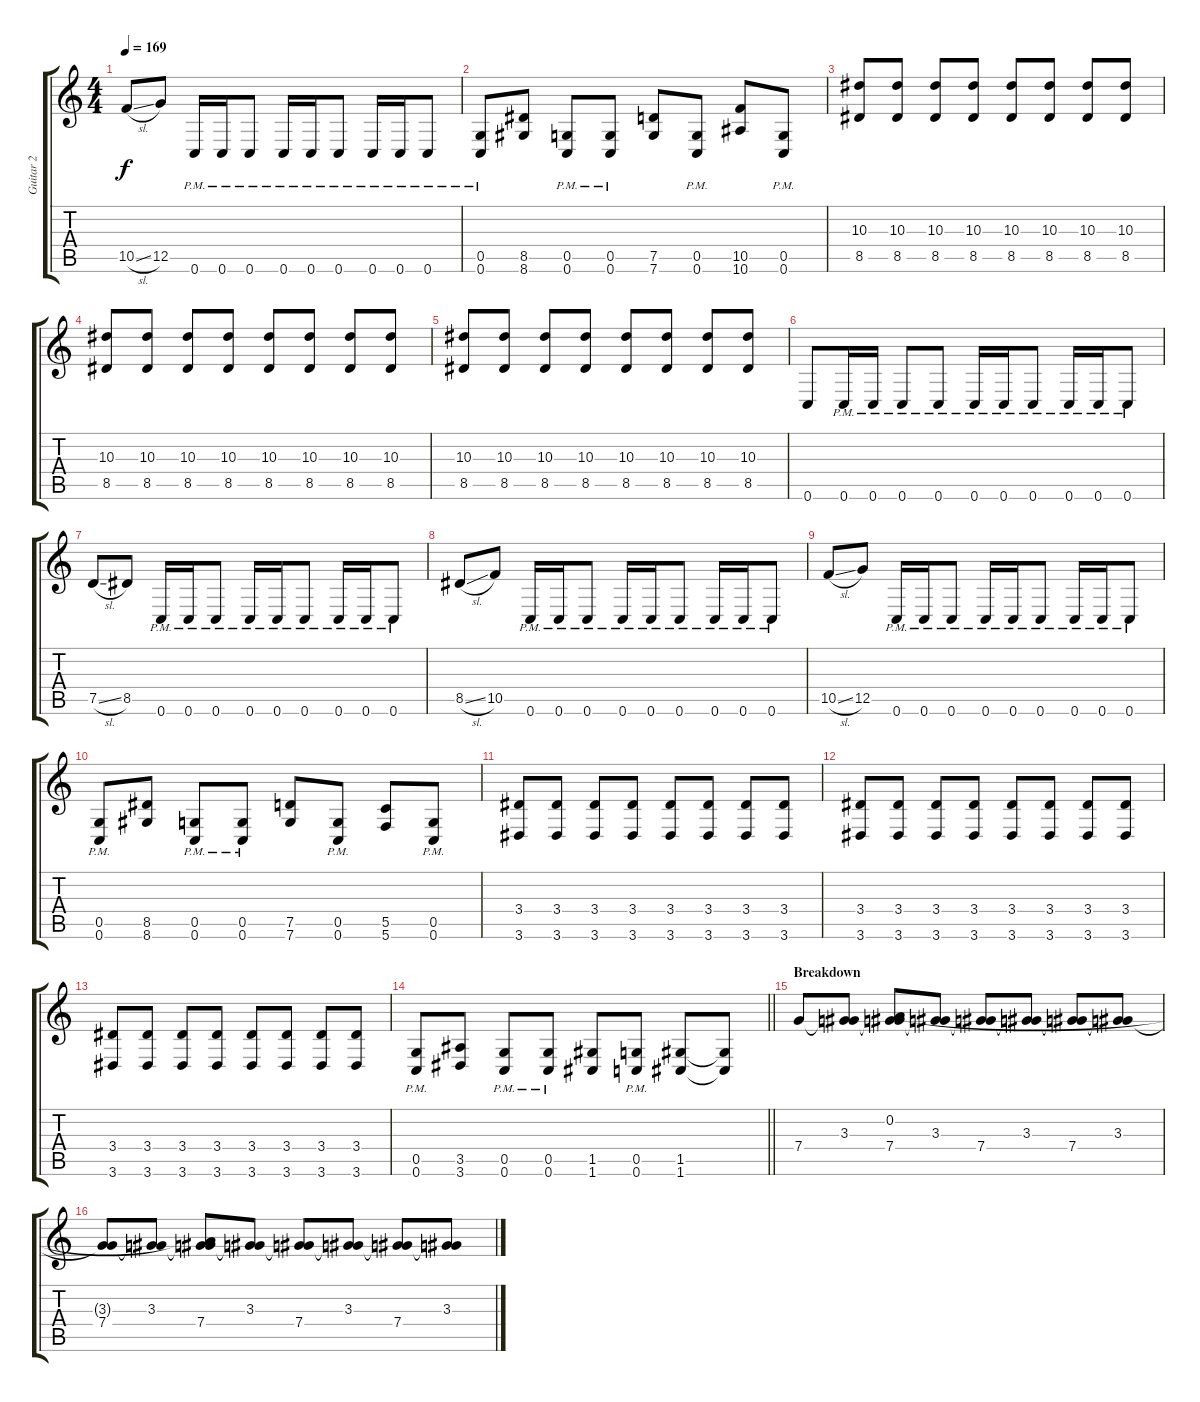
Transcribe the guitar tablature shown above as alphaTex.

\track ("Guitar 2" "Guitar 2") {instrument distortionguitar}
\staff {score tabs}
\tuning (D4 A3 F3 C3 G2 C2) {hide}
\ts (4 4)
\tempo 169
\clef g2
\ks c
10.5{sl}.8{dy f} 12.5.8 0.6{pm}.16 0.6{pm}.16 0.6{pm}.8 0.6{pm}.16 0.6{pm}.16 0.6{pm}.8 0.6{pm}.16 0.6{pm}.16 0.6{pm}.8 |
(0.5{pm} 0.6{pm}).8 (8.5 8.6).8 (0.5{pm} 0.6{pm}).8 (0.5{pm} 0.6{pm}).8 (7.5 7.6).8 (0.5{pm} 0.6{pm}).8 (10.5 10.6).8 (0.5{pm} 0.6{pm}).8 |
(10.3 8.5).8{volume 12} (10.3 8.5).8 (10.3 8.5).8 (10.3 8.5).8 (10.3 8.5).8 (10.3 8.5).8 (10.3 8.5).8 (10.3 8.5).8 |
(10.3 8.5).8 (10.3 8.5).8 (10.3 8.5).8 (10.3 8.5).8 (10.3 8.5).8 (10.3 8.5).8 (10.3 8.5).8 (10.3 8.5).8 |
(10.3 8.5).8 (10.3 8.5).8 (10.3 8.5).8 (10.3 8.5).8 (10.3 8.5).8 (10.3 8.5).8 (10.3 8.5).8 (10.3 8.5).8 |
0.6.8{volume 15} 0.6{pm}.16 0.6{pm}.16 0.6{pm}.8 0.6{pm}.8 0.6{pm}.16 0.6{pm}.16 0.6{pm}.8 0.6{pm}.16 0.6{pm}.16 0.6{pm}.8 |
7.5{sl}.8 8.5.8 0.6{pm}.16 0.6{pm}.16 0.6{pm}.8 0.6{pm}.16 0.6{pm}.16 0.6{pm}.8 0.6{pm}.16 0.6{pm}.16 0.6{pm}.8 |
8.5{sl}.8 10.5.8 0.6{pm}.16 0.6{pm}.16 0.6{pm}.8 0.6{pm}.16 0.6{pm}.16 0.6{pm}.8 0.6{pm}.16 0.6{pm}.16 0.6{pm}.8 |
10.5{sl}.8 12.5.8 0.6{pm}.16 0.6{pm}.16 0.6{pm}.8 0.6{pm}.16 0.6{pm}.16 0.6{pm}.8 0.6{pm}.16 0.6{pm}.16 0.6{pm}.8 |
(0.5{pm} 0.6{pm}).8 (8.5 8.6).8 (0.5{pm} 0.6{pm}).8 (0.5{pm} 0.6{pm}).8 (7.5 7.6).8 (0.5{pm} 0.6{pm}).8 (5.5 5.6).8 (0.5{pm} 0.6{pm}).8 |
(3.4 3.6).8 (3.4 3.6).8 (3.4 3.6).8 (3.4 3.6).8 (3.4 3.6).8 (3.4 3.6).8 (3.4 3.6).8 (3.4 3.6).8 |
(3.4 3.6).8 (3.4 3.6).8 (3.4 3.6).8 (3.4 3.6).8 (3.4 3.6).8 (3.4 3.6).8 (3.4 3.6).8 (3.4 3.6).8 |
(3.4 3.6).8 (3.4 3.6).8 (3.4 3.6).8 (3.4 3.6).8 (3.4 3.6).8 (3.4 3.6).8 (3.4 3.6).8 (3.4 3.6).8 |
\barLineRight lightlight
(0.5{pm} 0.6{pm}).8 (3.5 3.6).8 (0.5{pm} 0.6{pm}).8 (0.5{pm} 0.6{pm}).8 (1.5 1.6).8 (0.5{pm} 0.6{pm}).8 (1.5 1.6).8 (1.5{t} 1.6{t}).8 |
\section ("" "Breakdown")
7.4.8 (3.3 7.4{t}).8 (0.2 3.3{t} 7.4).8 (3.3 7.4{t}).8 (3.3{t} 7.4).8 (3.3 7.4{t}).8 (3.3{t} 7.4).8 (3.3 7.4{t}).8 |
(3.3{t} 7.4).8 (3.3 7.4{t}).8 (0.2{t} 3.3{t} 7.4).8 (3.3 7.4{t}).8 (3.3{t} 7.4).8 (3.3 7.4{t}).8 (3.3{t} 7.4).8 (3.3 7.4{t}).8
